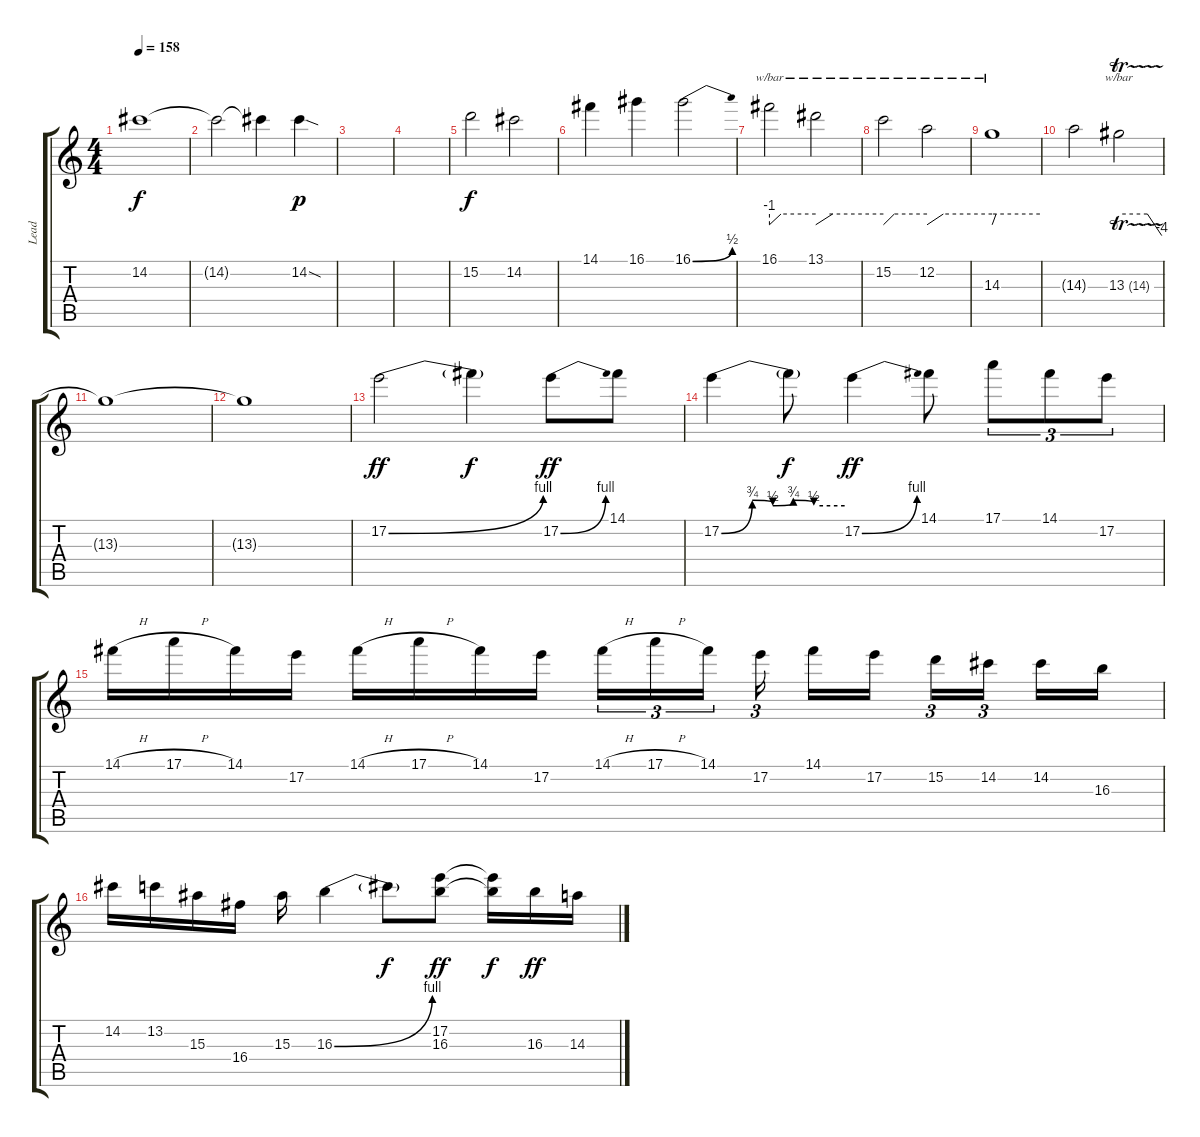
\track ("Lead" "Lead") {instrument overdrivenguitar}
\staff {score tabs}
\tuning (E4 B3 G3 D3 A2 E2) {hide}
\ts (4 4)
\section ("" "")
\tempo 158
\clef g2
\ks c
14.2{t}.1{dy f} |
14.2{t}.2 14.2{t}.4 14.2{sod}.4{dy p} |
|
|
15.2.2{dy f} 14.2.2 |
14.1.4 16.1.4 16.1{be (bend 0 0 60 2)}.2 |
16.1.2{tbe (custom default 0 -4 15 0 60 0)} 13.1.2{tbe (custom default 0 -4 15 0 60 0)} |
15.2.2{tbe (custom default 0 -4 15 0 60 0)} 12.2.2{tbe (custom default 0 -4 15 0 60 0)} |
\section ("" "")
14.3.1{tbe (custom default 0 -4 5 0 60 0)} |
14.3{t}.2 13.3{tr (14 16)}.2{tbe (custom default 0 0 40 0 60 -16)} |
13.3{t}.1 |
13.3{t}.1 |
\section ("" "")
17.2{be (bend 0 0 60 4)}.2{dy ff instrument distortionguitar} 17.2{t}.4{dy f} 17.2{be (bend 0 0 60 4)}.8{dy ff} 14.1.8 |
17.2{be (custom 0 0 15 3 25 2 35 3 45 2 60 2)}.4 17.2{t}.8{dy f} 17.2{be (bend 0 0 60 4)}.4{dy ff} 14.1.8 17.1.8{tu (3 2)} 14.1.8{tu (3 2)} 17.2.8{tu (3 2)} |
14.1{h}.16 17.1{h}.16 14.1.16 17.2.16 14.1{h}.16 17.1{h}.16 14.1.16 17.2.16 14.1{h}.16{tu (3 2)} 17.1{h}.16{tu (3 2)} 14.1.16{tu (3 2)} 17.2.16{tu (3 2)} 14.1.16 17.2.16 15.2.16{tu (3 2)} 14.2.16{tu (3 2)} 14.2.16 16.3.16 |
14.2.16 13.2.16 15.3.16 16.4.16 15.3.16 16.3{be (bend 0 0 60 4)}.4 16.3{t}.8{dy f} (17.2 16.3).8{dy ff} (17.2{t} 16.3{t}).16{dy f} 16.3.16{dy ff} 14.3.16
